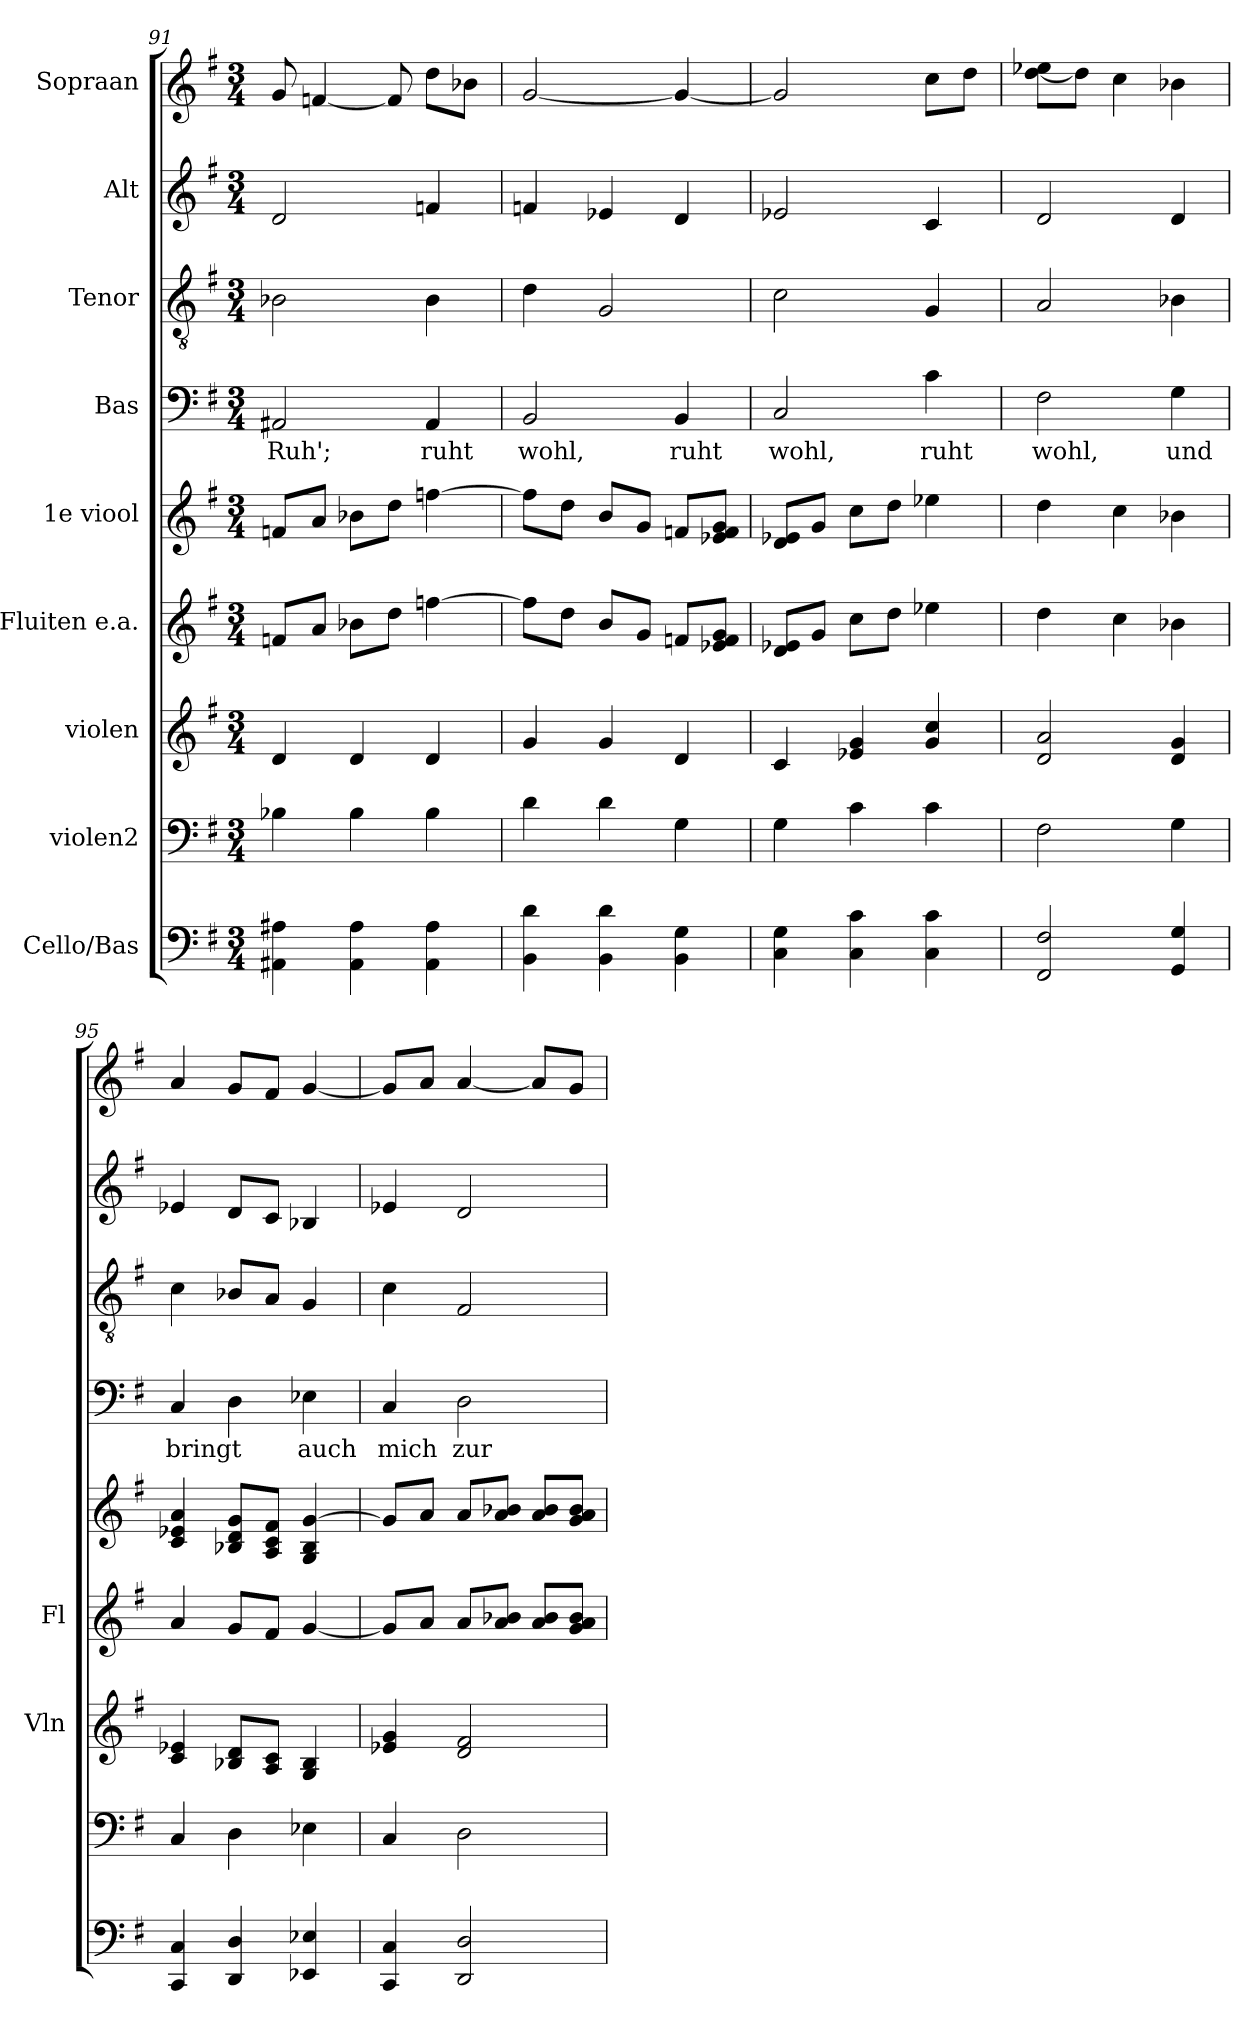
**kern	**kern	**kern	**kern	**kern	**kern	**text	**kern	**kern	**kern
*part9	*part8	*part7	*part6	*part5	*part4	*part4	*part3	*part2	*part1
*staff9	*staff8	*staff7	*staff6	*staff5	*staff4	*staff4	*staff3	*staff2	*staff1
*I"Cello/Bas	*I"violen2	*I"violen	*I"Fluiten e.a.	*I"1e viool	*I"Bas	*	*I"Tenor	*I"Alt	*I"Sopraan
*	*	*I'Vln	*I'Fl	*	*	*	*	*	*
!!LO:PB:g=z
*clefF4	*clefF4	*clefG2	*clefG2	*clefG2	*clefF4	*	*clefGv2	*clefG2	*clefG2
*k[f#]	*k[f#]	*k[f#]	*k[f#]	*k[f#]	*k[f#]	*	*k[f#]	*k[f#]	*k[f#]
*M3/4	*M3/4	*M3/4	*M3/4	*M3/4	*M3/4	*	*M3/4	*M3/4	*M3/4
=91	=91	=91	=91	=91	=91	=91	=91	=91	=91
4AA#X\ 4A#X\	4B-X\	4d/	8fn/L	8fn/L	2AA#Xi/	Ruh';	2B-X\	2d/	8g/
.	.	.	8a/J	8a/J	.	.	.	.	[4fn/
4AA#\ 4A#\	4B-\	4d/	8b-X\L	8b-X\L	.	.	.	.	.
.	.	.	8dd\J	8dd\J	.	.	.	.	8f/]
4AA#\ 4A#\	4B-\	4d/	[4ffn\	[4ffn\	4AA#i/	ruht	4B-\	4fn/	8dd\L
.	.	.	.	.	.	.	.	.	8b-X\J
=92	=92	=92	=92	=92	=92	=92	=92	=92	=92
4BB\ 4d\	4d\	4g/	8ff\L]	8ff\L]	2BBi/	wohl,	4d\	4fn/	[2g/
.	.	.	8dd\J	8dd\J	.	.	.	.	.
4BB\ 4d\	4d\	4g/	8b\L	8b\L	.	.	2G/	4e-X/	.
.	.	.	8g/J	8g/J	.	.	.	.	.
4BB\ 4G\	4G\	4d/	8fn/L	8fn/L	4BBi/	ruht	.	4d/	4g/_
.	.	.	8e-X/ 8f/ 8g/J	8e-X/ 8f/ 8g/J	.	.	.	.	.
=93	=93	=93	=93	=93	=93	=93	=93	=93	=93
4C\ 4G\	4G\	4c/	8d/ 8e-X/L	8d/ 8e-X/L	2Ci/	wohl,	2c\	2e-X/	2g/]
.	.	.	8g/J	8g/J	.	.	.	.	.
4C\ 4c\	4c\	4e-X/ 4g/	8cc\L	8cc\L	.	.	.	.	.
.	.	.	8dd\J	8dd\J	.	.	.	.	.
4C\ 4c\	4c\	4g/ 4cc/	4ee-X\	4ee-X\	4ci\	ruht	4G/	4c/	8cc\L
.	.	.	.	.	.	.	.	.	8dd\J
=94	=94	=94	=94	=94	=94	=94	=94	=94	=94
2FF#/ 2F#/	2F#\	2d/ 2a/	4dd\	4dd\	2F#i\	wohl,	2A/	2d/	[8dd\ 8ee-X\L
.	.	.	.	.	.	.	.	.	8dd\J]
.	.	.	4cc\	4cc\	.	.	.	.	4cc\
4GG/ 4G/	4G\	4d/ 4g/	4b-X\	4b-X\	4Gi\	und	4B-X\	4d/	4b-X\
=95	=95	=95	=95	=95	=95	=95	=95	=95	=95
4CC/ 4C/	4C/	4c/ 4e-X/	4a/	4c/ 4e-X/ 4a/	4Ci/	bringt	4c\	4e-X/	4a/
4DD/ 4D/	4D\	8B-X/ 8d/L	8g/L	8B-X/ 8d/ 8g/L	4Di\	.	8B-X/L	8d/L	8g/L
.	.	8A/ 8c/J	8f#/J	8A/ 8c/ 8f#/J	.	.	8A/J	8c/J	8f#/J
4EE-X/ 4E-X/	4E-X\	4G/ 4B-/	[4g/	4G/ 4B-/ [4g/	4E-Xi\	auch	4G/	4B-X/	[4g/
=96	=96	=96	=96	=96	=96	=96	=96	=96	=96
4CC/ 4C/	4C/	4e-X/ 4g/	8g/L]	8g/L]	4Ci/	mich	4c\	4e-X/	8g/L]
.	.	.	8a/J	8a/J	.	.	.	.	8a/J
2DD/ 2D/	2D\	2d/ 2f#/	8a/L	8a/L	2Di\	zur	2F#/	2d/	[4a/
.	.	.	8a/ 8b-X/J	8a/ 8b-X/J	.	.	.	.	.
.	.	.	8a/ 8b-/L	8a/ 8b-/L	.	.	.	.	8a/L]
.	.	.	8g/ 8a/ 8b-/J	8g/ 8a/ 8b-/J	.	.	.	.	8g/J
=	=	=	=	=	=	=	=	=	=
*-	*-	*-	*-	*-	*-	*-	*-	*-	*-
